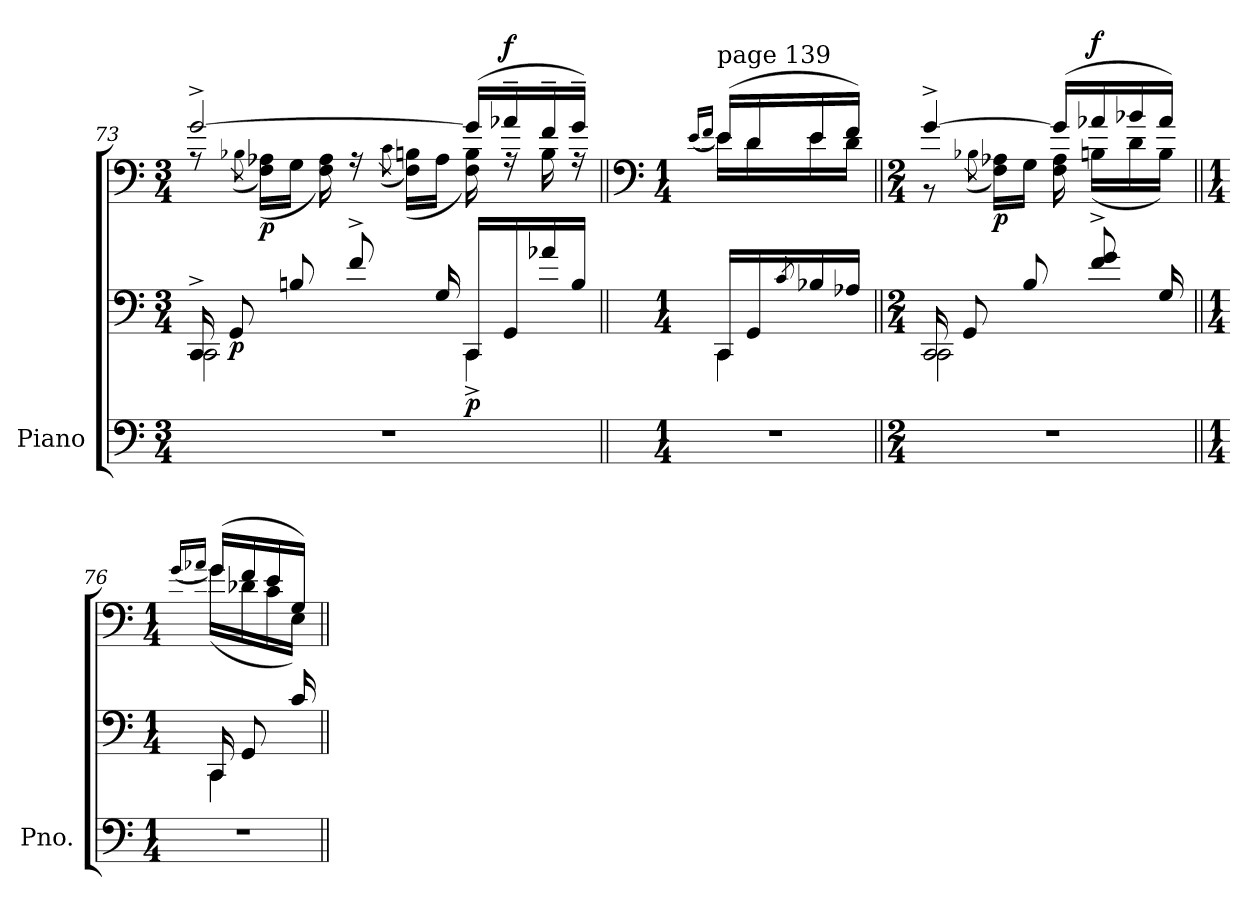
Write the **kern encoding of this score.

**kern	**kern	**kern	**dynam
*part1	*part1	*part1	*part1
*staff3	*staff2	*staff1	*staff1/2/3
*I"Piano	*	*	*
*I'Pno.	*	*	*
*clefF4	*clefF4	*clefF4	*
*k[]	*k[]	*k[]	*
*M3/4	*M3/4	*M3/4	*
=73	=73	=73	=73
!	!LO:N:head=open	!	!LO:DY:b=2
*	*^	*^	*
!	!	!	!	!	!LO:DY:n=1:a
2.r	16CC^/	2CC\	[2g^/	8rA	p other-dynamics
!	!	!	!	!	!LO:DY:n=2:b=2
.	8GG/	.	.	.	p
.	.	.	.	(>8qB-X\	.
!	!	!	!	!	!LO:DY:n=3:b
.	.	.	.	(>16F\ 16A-X\LL)	p
.	8Bn/	.	.	16G\JJ	.
.	.	.	.	16F\ 16A-\)	.
.	8f^/	.	.	16rA	.
.	.	.	.	(>8qc\	.
.	.	.	.	(>16F\ 16Bn\LL)	.
.	16G/	.	.	16A-\JJ	.
!	!	!	!	!	!LO:DY:n=4:b=2
.	16CC/LL	4CC^\	(>16g/LL]	16F\ 16B\)	p
!	!	!	!	!	!LO:DY:n=5:a
.	16GG/	.	16a-X~/	16rA	f
.	16a-X/	.	16f~/	16B\	.
.	16B/JJ	.	16g~/JJ)	16rA	.
!!LO:PB:g=z	!!
=74||	=74||	=74||	=74||	=74||	=74||
*	*	*	*clefF4	*	*
*M1/4	*M1/4	*	*M1/4	*	*
.	.	.	.	(<16qe/LL	.
.	.	.	.	16qf/JJ	.
!	!	!	!LO:TX:a:t=page 139	!	!
4r	16CC/LL	4CC\	(>16e/LL	16e\LL)	.
.	16GG/	.	16d/	16d\	.
.	8qc/	.	.	.	.
.	16B-X/	.	16e/	16e\	.
.	16A-X/JJ	.	16f/JJ)	16d\JJ	.
=75||	=75||	=75||	=75||	=75||	=75||
*M2/4	*M2/4	*	*M2/4	*	*
!	!LO:N:head=open	!	!	!	!LO:DY:b=2
!	!	!	!	!	!LO:DY:n=1:a
2r	16CC/	2CC\	[4g^/	8r	p sf
.	8GG/	.	.	.	.
.	.	.	.	(>8qB-i\	.
!	!	!	!	!	!LO:DY:n=2:b
.	.	.	.	16F\ 16A-X\LL)	p
.	8B/	.	.	16G\JJ	.
.	.	.	(>16g/LL]	16F\ 16A-\	.
!	!	!	!	!	!LO:DY:n=3:a
.	8f/^ 8g/^	.	16a-X/	(<16Bn\LL	f
.	.	.	16b-X/	16d\	.
.	16G/	.	16a-/JJ)	16B\JJ)	.
=76||	=76||	=76||	=76||	=76||	=76||
*M1/4	*M1/4	*	*M1/4	*	*
.	.	.	.	(<16qg/LL	.
.	.	.	.	16qa-X/JJ	.
!	!	!	!	!	!LO:DY:b=2
!	!	!	!	!	!LO:DY:n=1:a
4r	16CC/	4CC\	(>16g/LL	(<16g\LL)	p f
.	8GG/	.	16f/	16d-X\	.
.	.	.	16e/	16c\	.
.	16c/	.	16G/JJ)	16E\JJ)	.
*	*v	*v	*	*	*
*	*	*v	*v	*
=||	=||	=||	=||
*-	*-	*-	*-
